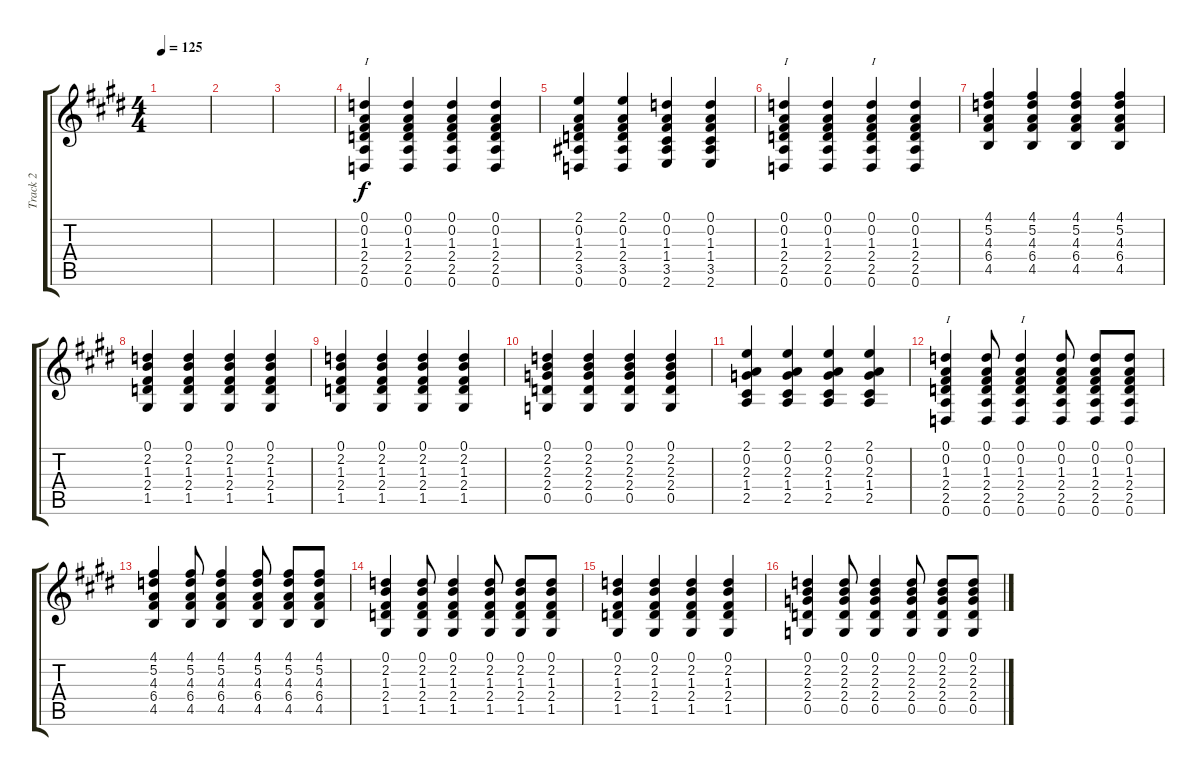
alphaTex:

\track ("Track 2" "Track 2") {instrument electricguitarjazz}
\staff {score tabs}
\tuning (D4 A3 F3 C3 G2 D2) {hide}
\ts (4 4)
\tempo 125
\clef g2
\ks e
|
|
|
(0.1 0.2 1.3 2.4 2.5 0.6).4{txt "I"} (0.1 0.2 1.3 2.4 2.5 0.6).4 (0.1 0.2 1.3 2.4 2.5 0.6).4 (0.1 0.2 1.3 2.4 2.5 0.6).4 |
(2.1 0.2 1.3 2.4 3.5 0.6).4 (2.1 0.2 1.3 2.4 3.5 0.6).4 (0.1 0.2 1.3 1.4 3.5 2.6).4 (0.1 0.2 1.3 1.4 3.5 2.6).4 |
(0.1 0.2 1.3 2.4 2.5 0.6).4{txt "I"} (0.1 0.2 1.3 2.4 2.5 0.6).4 (0.1 0.2 1.3 2.4 2.5 0.6).4{txt "I"} (0.1 0.2 1.3 2.4 2.5 0.6).4 |
(4.1 5.2 4.3 6.4 4.5).4 (4.1 5.2 4.3 6.4 4.5).4 (4.1 5.2 4.3 6.4 4.5).4 (4.1 5.2 4.3 6.4 4.5).4 |
(0.1 2.2 1.3 2.4 1.5).4 (0.1 2.2 1.3 2.4 1.5).4 (0.1 2.2 1.3 2.4 1.5).4 (0.1 2.2 1.3 2.4 1.5).4 |
(0.1 2.2 1.3 2.4 1.5).4 (0.1 2.2 1.3 2.4 1.5).4 (0.1 2.2 1.3 2.4 1.5).4 (0.1 2.2 1.3 2.4 1.5).4 |
(0.1 2.2 2.3 2.4 0.5).4 (0.1 2.2 2.3 2.4 0.5).4 (0.1 2.2 2.3 2.4 0.5).4 (0.1 2.2 2.3 2.4 0.5).4 |
(2.1 0.2 2.3 1.4 2.5).4 (2.1 0.2 2.3 1.4 2.5).4 (2.1 0.2 2.3 1.4 2.5).4 (2.1 0.2 2.3 1.4 2.5).4 |
(0.1 0.2 1.3 2.4 2.5 0.6).4{txt "I"} (0.1 0.2 1.3 2.4 2.5 0.6).8 (0.1 0.2 1.3 2.4 2.5 0.6).4{txt "I"} (0.1 0.2 1.3 2.4 2.5 0.6).8 (0.1 0.2 1.3 2.4 2.5 0.6).8 (0.1 0.2 1.3 2.4 2.5 0.6).8 |
(4.1 5.2 4.3 6.4 4.5).4 (4.1 5.2 4.3 6.4 4.5).8 (4.1 5.2 4.3 6.4 4.5).4 (4.1 5.2 4.3 6.4 4.5).8 (4.1 5.2 4.3 6.4 4.5).8 (4.1 5.2 4.3 6.4 4.5).8 |
(0.1 2.2 1.3 2.4 1.5).4 (0.1 2.2 1.3 2.4 1.5).8 (0.1 2.2 1.3 2.4 1.5).4 (0.1 2.2 1.3 2.4 1.5).8 (0.1 2.2 1.3 2.4 1.5).8 (0.1 2.2 1.3 2.4 1.5).8 |
(0.1 2.2 1.3 2.4 1.5).4 (0.1 2.2 1.3 2.4 1.5).4 (0.1 2.2 1.3 2.4 1.5).4 (0.1 2.2 1.3 2.4 1.5).4 |
(0.1 2.2 2.3 2.4 0.5).4 (0.1 2.2 2.3 2.4 0.5).8 (0.1 2.2 2.3 2.4 0.5).4 (0.1 2.2 2.3 2.4 0.5).8 (0.1 2.2 2.3 2.4 0.5).8 (0.1 2.2 2.3 2.4 0.5).8
